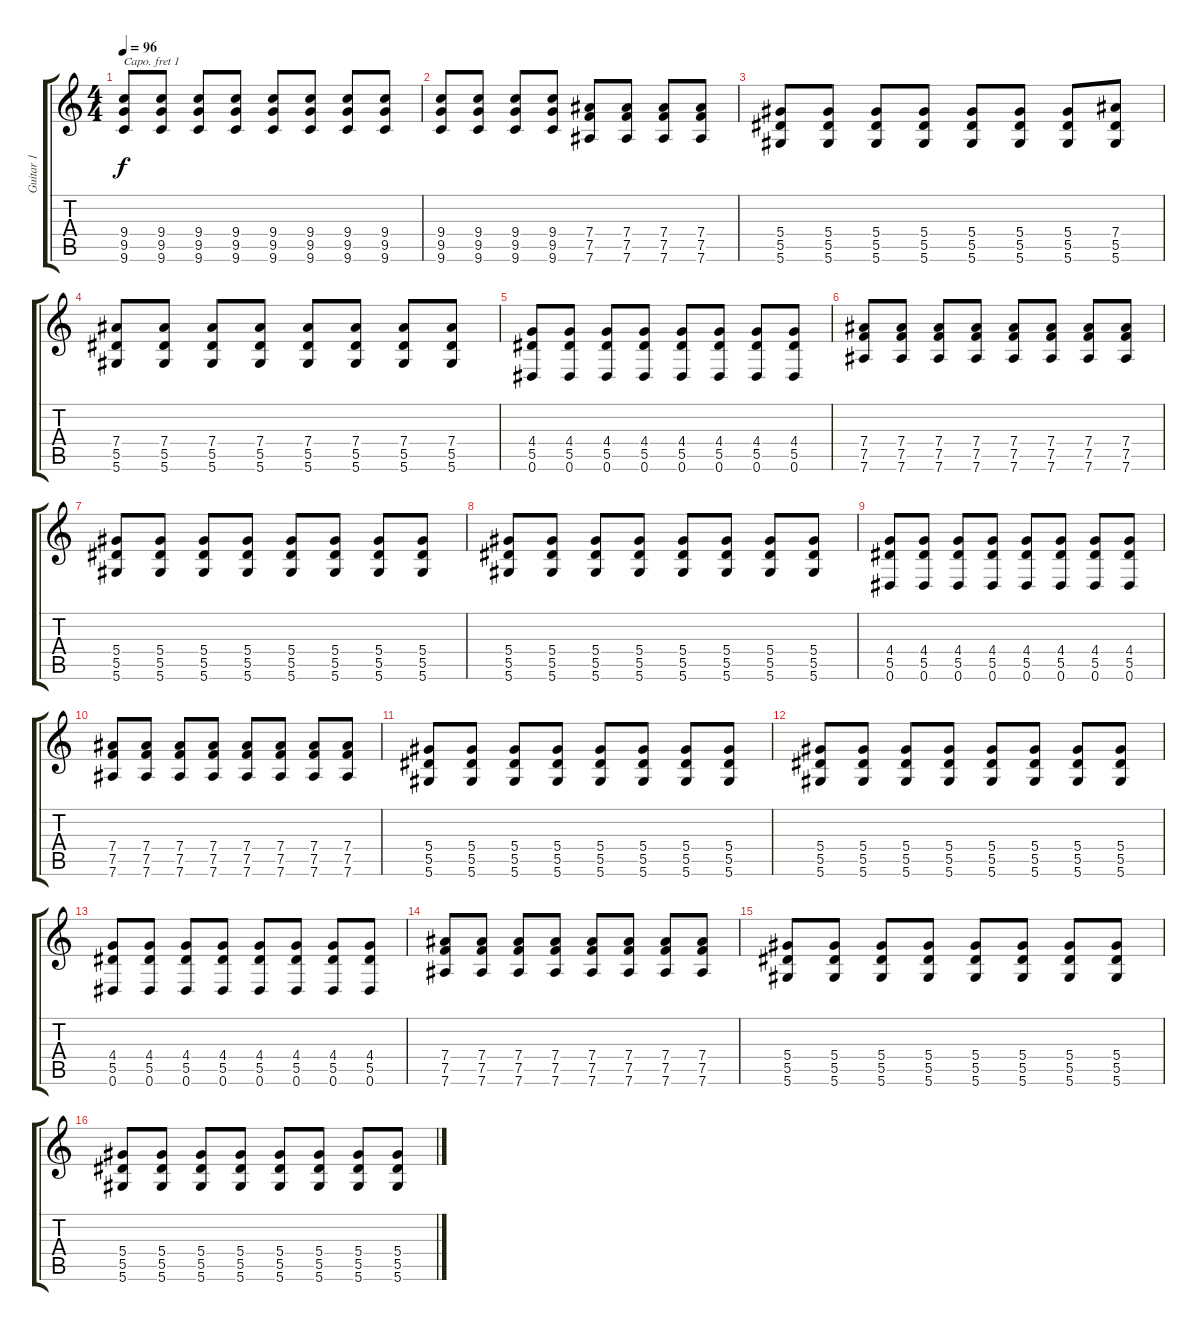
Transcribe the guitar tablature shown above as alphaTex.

\track ("Guitar 1" "Guitar 1") {instrument acousticguitarnylon}
\staff {score tabs}
\capo 1
\tuning (E4 B3 G3 D3 A2 D2) {hide}
\ts (4 4)
\tempo 96
\clef g2
\ks c
(9.4 9.5 9.6).8{dy f} (9.4 9.5 9.6).8 (9.4 9.5 9.6).8 (9.4 9.5 9.6).8 (9.4 9.5 9.6).8 (9.4 9.5 9.6).8 (9.4 9.5 9.6).8 (9.4 9.5 9.6).8 |
(9.4 9.5 9.6).8 (9.4 9.5 9.6).8 (9.4 9.5 9.6).8 (9.4 9.5 9.6).8 (7.4 7.5 7.6).8 (7.4 7.5 7.6).8 (7.4 7.5 7.6).8 (7.4 7.5 7.6).8 |
(5.4 5.5 5.6).8 (5.4 5.5 5.6).8 (5.4 5.5 5.6).8 (5.4 5.5 5.6).8 (5.4 5.5 5.6).8 (5.4 5.5 5.6).8 (5.4 5.5 5.6).8 (7.4 5.5 5.6).8 |
(7.4 5.5 5.6).8 (7.4 5.5 5.6).8 (7.4 5.5 5.6).8 (7.4 5.5 5.6).8 (7.4 5.5 5.6).8 (7.4 5.5 5.6).8 (7.4 5.5 5.6).8 (7.4 5.5 5.6).8 |
(4.4 5.5 0.6).8 (4.4 5.5 0.6).8 (4.4 5.5 0.6).8 (4.4 5.5 0.6).8 (4.4 5.5 0.6).8 (4.4 5.5 0.6).8 (4.4 5.5 0.6).8 (4.4 5.5 0.6).8 |
(7.4 7.5 7.6).8 (7.4 7.5 7.6).8 (7.4 7.5 7.6).8 (7.4 7.5 7.6).8 (7.4 7.5 7.6).8 (7.4 7.5 7.6).8 (7.4 7.5 7.6).8 (7.4 7.5 7.6).8 |
(5.4 5.5 5.6).8 (5.4 5.5 5.6).8 (5.4 5.5 5.6).8 (5.4 5.5 5.6).8 (5.4 5.5 5.6).8 (5.4 5.5 5.6).8 (5.4 5.5 5.6).8 (5.4 5.5 5.6).8 |
(5.4 5.5 5.6).8 (5.4 5.5 5.6).8 (5.4 5.5 5.6).8 (5.4 5.5 5.6).8 (5.4 5.5 5.6).8 (5.4 5.5 5.6).8 (5.4 5.5 5.6).8 (5.4 5.5 5.6).8 |
(4.4 5.5 0.6).8 (4.4 5.5 0.6).8 (4.4 5.5 0.6).8 (4.4 5.5 0.6).8 (4.4 5.5 0.6).8 (4.4 5.5 0.6).8 (4.4 5.5 0.6).8 (4.4 5.5 0.6).8 |
(7.4 7.5 7.6).8 (7.4 7.5 7.6).8 (7.4 7.5 7.6).8 (7.4 7.5 7.6).8 (7.4 7.5 7.6).8 (7.4 7.5 7.6).8 (7.4 7.5 7.6).8 (7.4 7.5 7.6).8 |
(5.4 5.5 5.6).8 (5.4 5.5 5.6).8 (5.4 5.5 5.6).8 (5.4 5.5 5.6).8 (5.4 5.5 5.6).8 (5.4 5.5 5.6).8 (5.4 5.5 5.6).8 (5.4 5.5 5.6).8 |
(5.4 5.5 5.6).8 (5.4 5.5 5.6).8 (5.4 5.5 5.6).8 (5.4 5.5 5.6).8 (5.4 5.5 5.6).8 (5.4 5.5 5.6).8 (5.4 5.5 5.6).8 (5.4 5.5 5.6).8 |
(4.4 5.5 0.6).8 (4.4 5.5 0.6).8 (4.4 5.5 0.6).8 (4.4 5.5 0.6).8 (4.4 5.5 0.6).8 (4.4 5.5 0.6).8 (4.4 5.5 0.6).8 (4.4 5.5 0.6).8 |
(7.4 7.5 7.6).8 (7.4 7.5 7.6).8 (7.4 7.5 7.6).8 (7.4 7.5 7.6).8 (7.4 7.5 7.6).8 (7.4 7.5 7.6).8 (7.4 7.5 7.6).8 (7.4 7.5 7.6).8 |
(5.4 5.5 5.6).8 (5.4 5.5 5.6).8 (5.4 5.5 5.6).8 (5.4 5.5 5.6).8 (5.4 5.5 5.6).8 (5.4 5.5 5.6).8 (5.4 5.5 5.6).8 (5.4 5.5 5.6).8 |
(5.4 5.5 5.6).8 (5.4 5.5 5.6).8 (5.4 5.5 5.6).8 (5.4 5.5 5.6).8 (5.4 5.5 5.6).8 (5.4 5.5 5.6).8 (5.4 5.5 5.6).8 (5.4 5.5 5.6).8
